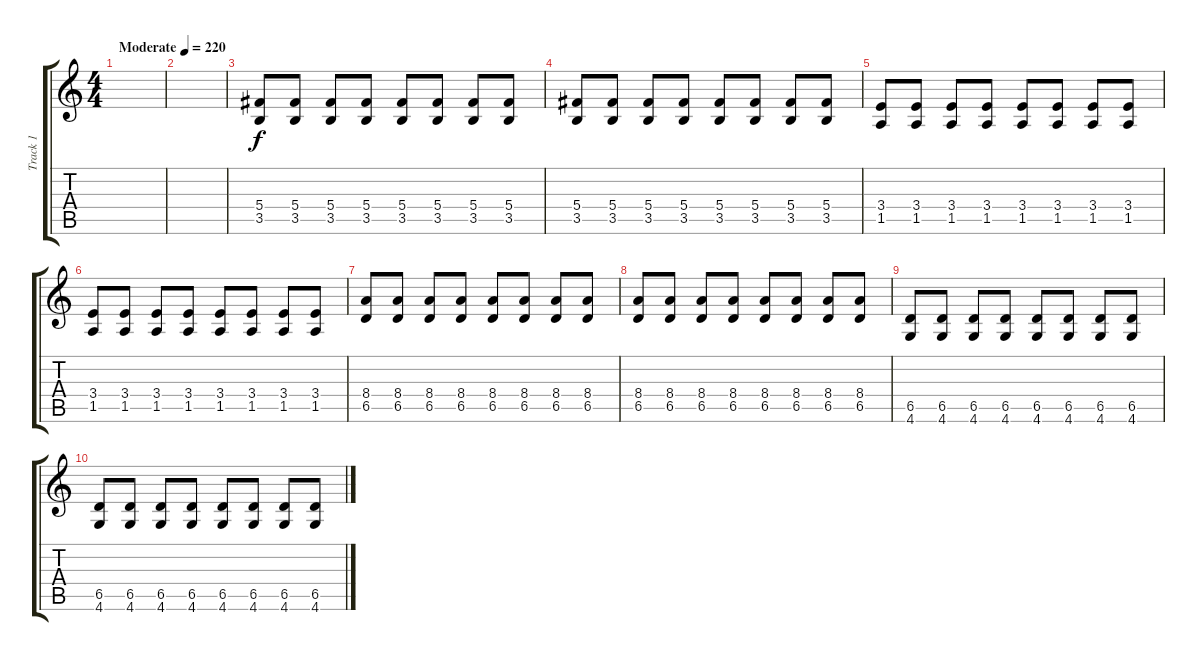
\track ("Track 1" "Track 1") {instrument overdrivenguitar}
\staff {score tabs}
\tuning (Eb4 Bb3 Gb3 Db3 Ab2 Eb2) {hide}
\ts (4 4)
\tempo (220 "Moderate")
\clef g2
\ks c
|
|
(5.4 3.5).8 (5.4 3.5).8 (5.4 3.5).8 (5.4 3.5).8 (5.4 3.5).8 (5.4 3.5).8 (5.4 3.5).8 (5.4 3.5).8 |
(5.4 3.5).8 (5.4 3.5).8 (5.4 3.5).8 (5.4 3.5).8 (5.4 3.5).8 (5.4 3.5).8 (5.4 3.5).8 (5.4 3.5).8 |
(3.4 1.5).8 (3.4 1.5).8 (3.4 1.5).8 (3.4 1.5).8 (3.4 1.5).8 (3.4 1.5).8 (3.4 1.5).8 (3.4 1.5).8 |
(3.4 1.5).8 (3.4 1.5).8 (3.4 1.5).8 (3.4 1.5).8 (3.4 1.5).8 (3.4 1.5).8 (3.4 1.5).8 (3.4 1.5).8 |
(8.4 6.5).8 (8.4 6.5).8 (8.4 6.5).8 (8.4 6.5).8 (8.4 6.5).8 (8.4 6.5).8 (8.4 6.5).8 (8.4 6.5).8 |
(8.4 6.5).8 (8.4 6.5).8 (8.4 6.5).8 (8.4 6.5).8 (8.4 6.5).8 (8.4 6.5).8 (8.4 6.5).8 (8.4 6.5).8 |
(6.5 4.6).8 (6.5 4.6).8 (6.5 4.6).8 (6.5 4.6).8 (6.5 4.6).8 (6.5 4.6).8 (6.5 4.6).8 (6.5 4.6).8 |
(6.5 4.6).8 (6.5 4.6).8 (6.5 4.6).8 (6.5 4.6).8 (6.5 4.6).8 (6.5 4.6).8 (6.5 4.6).8 (6.5 4.6).8
